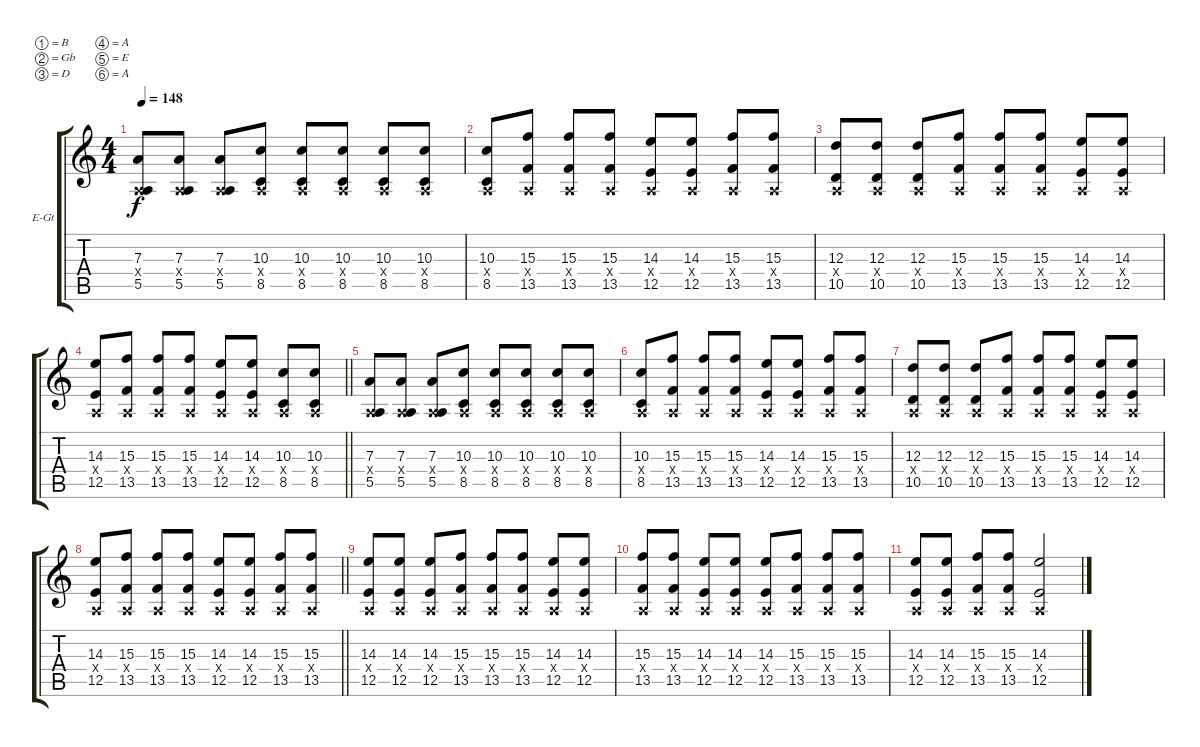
\bracketExtendMode groupsimilarinstruments
\firstSystemTrackNameOrientation horizontal
\otherSystemsTrackNameOrientation horizontal
\track ("[ALEX]" "E-Gt") {instrument distortionguitar}
\staff {score tabs}
\tuning (B3 Gb3 D3 A2 E2 A1)
\ts (4 4)
\tempo 148
\clef g2
\ks c
(7.3 0.4{x} 5.5).8{dy f} (7.3 0.4{x} 5.5).8 (7.3 0.4{x} 5.5).8 (10.3 0.4{x} 8.5).8 (10.3 0.4{x} 8.5).8 (10.3 0.4{x} 8.5).8 (10.3 0.4{x} 8.5).8 (10.3 0.4{x} 8.5).8 |
(10.3 0.4{x} 8.5).8 (15.3 0.4{x} 13.5).8 (15.3 0.4{x} 13.5).8 (15.3 0.4{x} 13.5).8 (14.3 0.4{x} 12.5).8 (14.3 0.4{x} 12.5).8 (15.3 0.4{x} 13.5).8 (15.3 0.4{x} 13.5).8 |
(12.3 0.4{x} 10.5).8 (12.3 0.4{x} 10.5).8 (12.3 0.4{x} 10.5).8 (15.3 0.4{x} 13.5).8 (15.3 0.4{x} 13.5).8 (15.3 0.4{x} 13.5).8 (14.3 0.4{x} 12.5).8 (14.3 0.4{x} 12.5).8 |
\barLineRight lightlight
(14.3 0.4{x} 12.5).8 (15.3 0.4{x} 13.5).8 (15.3 0.4{x} 13.5).8 (15.3 0.4{x} 13.5).8 (14.3 0.4{x} 12.5).8 (14.3 0.4{x} 12.5).8 (10.3 0.4{x} 8.5).8 (10.3 0.4{x} 8.5).8 |
(7.3 0.4{x} 5.5).8 (7.3 0.4{x} 5.5).8 (7.3 0.4{x} 5.5).8 (10.3 0.4{x} 8.5).8 (10.3 0.4{x} 8.5).8 (10.3 0.4{x} 8.5).8 (10.3 0.4{x} 8.5).8 (10.3 0.4{x} 8.5).8 |
(10.3 0.4{x} 8.5).8 (15.3 0.4{x} 13.5).8 (15.3 0.4{x} 13.5).8 (15.3 0.4{x} 13.5).8 (14.3 0.4{x} 12.5).8 (14.3 0.4{x} 12.5).8 (15.3 0.4{x} 13.5).8 (15.3 0.4{x} 13.5).8 |
(12.3 0.4{x} 10.5).8 (12.3 0.4{x} 10.5).8 (12.3 0.4{x} 10.5).8 (15.3 0.4{x} 13.5).8 (15.3 0.4{x} 13.5).8 (15.3 0.4{x} 13.5).8 (14.3 0.4{x} 12.5).8 (14.3 0.4{x} 12.5).8 |
\barLineRight lightlight
(14.3 0.4{x} 12.5).8 (15.3 0.4{x} 13.5).8 (15.3 0.4{x} 13.5).8 (15.3 0.4{x} 13.5).8 (14.3 0.4{x} 12.5).8 (14.3 0.4{x} 12.5).8 (15.3 0.4{x} 13.5).8 (15.3 0.4{x} 13.5).8 |
(14.3 0.4{x} 12.5).8 (14.3 0.4{x} 12.5).8 (14.3 0.4{x} 12.5).8 (15.3 0.4{x} 13.5).8 (15.3 0.4{x} 13.5).8 (15.3 0.4{x} 13.5).8 (14.3 0.4{x} 12.5).8 (14.3 0.4{x} 12.5).8 |
(15.3 0.4{x} 13.5).8 (15.3 0.4{x} 13.5).8 (14.3 0.4{x} 12.5).8 (14.3 0.4{x} 12.5).8 (14.3 0.4{x} 12.5).8 (15.3 0.4{x} 13.5).8 (15.3 0.4{x} 13.5).8 (15.3 0.4{x} 13.5).8 |
(14.3 0.4{x} 12.5).8 (14.3 0.4{x} 12.5).8 (15.3 0.4{x} 13.5).8 (15.3 0.4{x} 13.5).8 (14.3 0.4{x} 12.5).2
